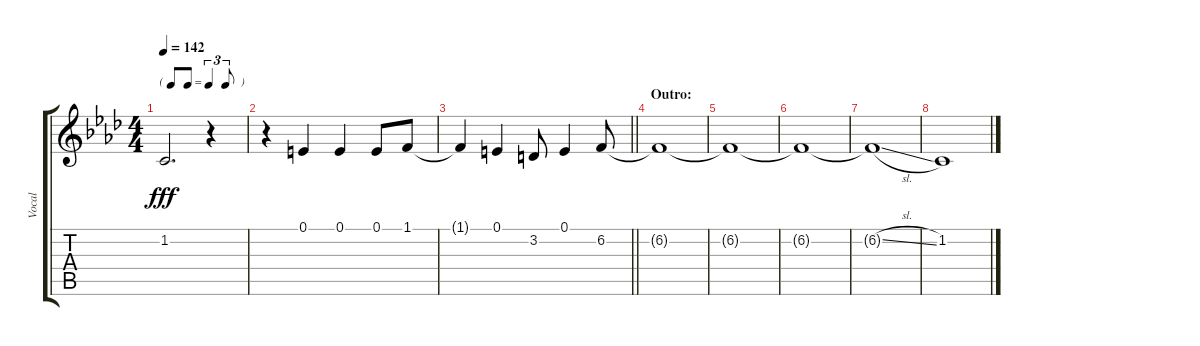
\track ("Vocal" "Vocal") {instrument altosax}
\staff {score tabs}
\tuning (E4 B3 G3 D3 A2 E2) {hide}
\ts (4 4)
\tf triplet8th
\tempo 142
\clef g2
\ks ab
1.2.2{d dy fff} r.4 |
r.4 0.1.4 0.1.4 0.1.8 1.1.8 |
\barLineRight lightlight
1.1{t}.4 0.1.4 3.2.8 0.1.4 6.2.8 |
\section ("" "Outro:")
6.2{t}.1 |
6.2{t}.1 |
6.2{t}.1 |
6.2{sl t}.1 |
1.2.1
